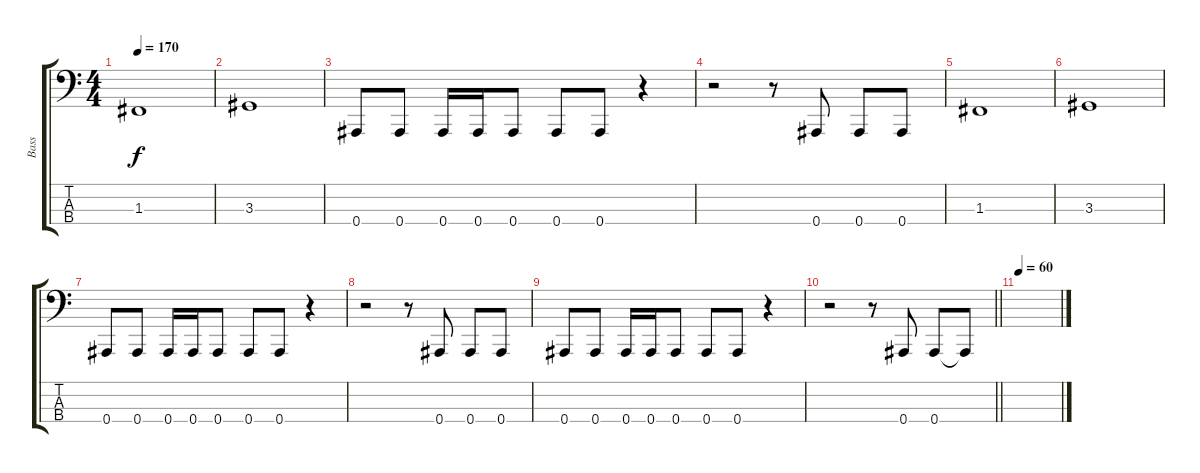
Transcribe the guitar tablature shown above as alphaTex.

\track ("Bass" "Bass") {instrument electricbassfinger}
\staff {score tabs}
\tuning (Eb2 Bb1 F1 Bb0) {hide}
\ts (4 4)
\tempo 170
\clef f4
\ks c
1.3.1{dy f} |
3.3.1 |
0.4.8 0.4.8 0.4.16 0.4.16 0.4.8 0.4.8 0.4.8 r.4 |
r.2 r.8 0.4.8 0.4.8 0.4.8 |
1.3.1 |
3.3.1 |
0.4.8 0.4.8 0.4.16 0.4.16 0.4.8 0.4.8 0.4.8 r.4 |
r.2 r.8 0.4.8 0.4.8 0.4.8 |
0.4.8 0.4.8 0.4.16 0.4.16 0.4.8 0.4.8 0.4.8 r.4 |
\barLineRight lightlight
r.2 r.8 0.4.8 0.4.8 0.4{t}.8 |
\tempo 60
